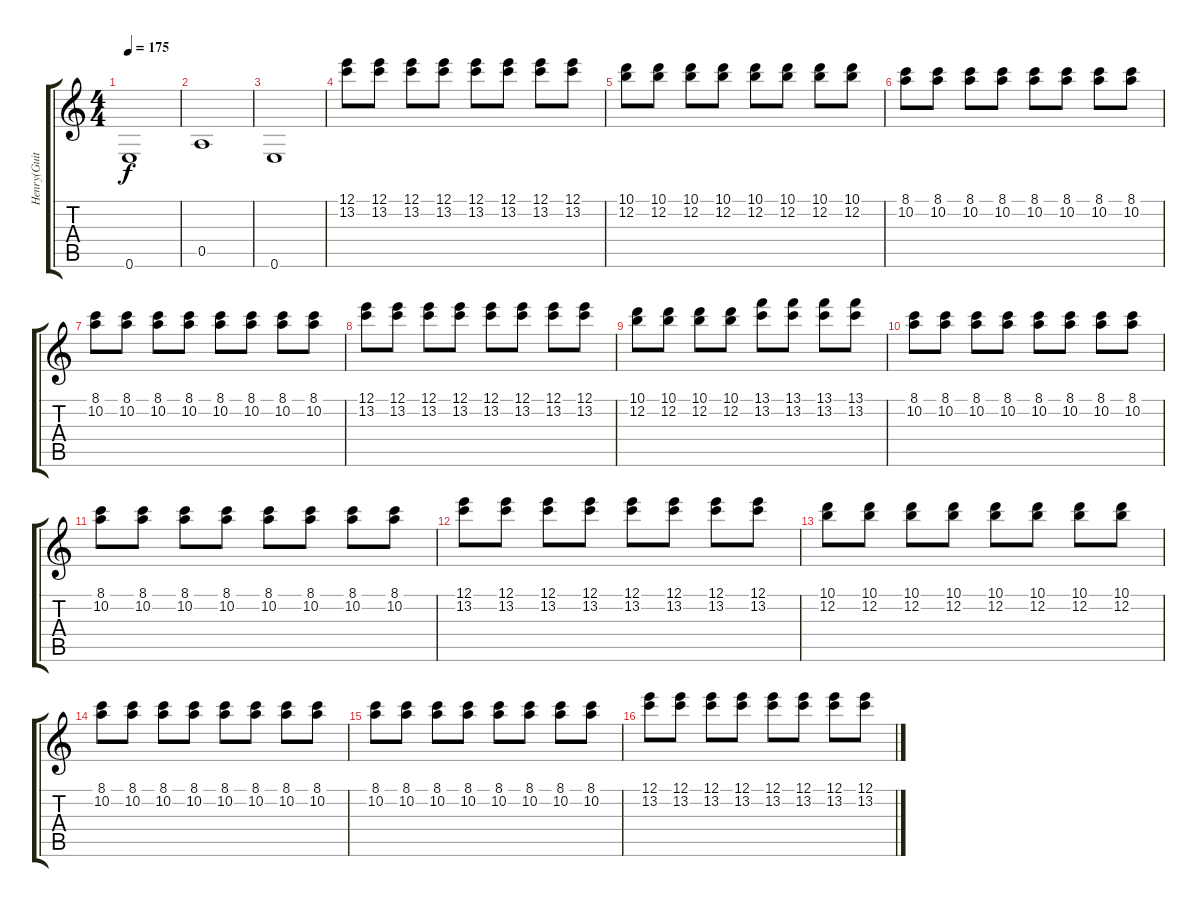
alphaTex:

\track ("Henry(Guitarra)" "Henry(Guit") {instrument electricguitarclean}
\staff {score tabs}
\tuning (E4 B3 G3 D3 A2 E2) {hide}
\ts (4 4)
\tempo 175
\clef g2
\ks c
0.6.1{dy f} |
0.5.1 |
0.6.1 |
(12.1 13.2).8 (12.1 13.2).8 (12.1 13.2).8 (12.1 13.2).8 (12.1 13.2).8 (12.1 13.2).8 (12.1 13.2).8 (12.1 13.2).8 |
(10.1 12.2).8 (10.1 12.2).8 (10.1 12.2).8 (10.1 12.2).8 (10.1 12.2).8 (10.1 12.2).8 (10.1 12.2).8 (10.1 12.2).8 |
(8.1 10.2).8 (8.1 10.2).8 (8.1 10.2).8 (8.1 10.2).8 (8.1 10.2).8 (8.1 10.2).8 (8.1 10.2).8 (8.1 10.2).8 |
(8.1 10.2).8 (8.1 10.2).8 (8.1 10.2).8 (8.1 10.2).8 (8.1 10.2).8 (8.1 10.2).8 (8.1 10.2).8 (8.1 10.2).8 |
(12.1 13.2).8 (12.1 13.2).8 (12.1 13.2).8 (12.1 13.2).8 (12.1 13.2).8 (12.1 13.2).8 (12.1 13.2).8 (12.1 13.2).8 |
(10.1 12.2).8 (10.1 12.2).8 (10.1 12.2).8 (10.1 12.2).8 (13.1 13.2).8 (13.1 13.2).8 (13.1 13.2).8 (13.1 13.2).8 |
(8.1 10.2).8 (8.1 10.2).8 (8.1 10.2).8 (8.1 10.2).8 (8.1 10.2).8 (8.1 10.2).8 (8.1 10.2).8 (8.1 10.2).8 |
(8.1 10.2).8 (8.1 10.2).8 (8.1 10.2).8 (8.1 10.2).8 (8.1 10.2).8 (8.1 10.2).8 (8.1 10.2).8 (8.1 10.2).8 |
(12.1 13.2).8 (12.1 13.2).8 (12.1 13.2).8 (12.1 13.2).8 (12.1 13.2).8 (12.1 13.2).8 (12.1 13.2).8 (12.1 13.2).8 |
(10.1 12.2).8 (10.1 12.2).8 (10.1 12.2).8 (10.1 12.2).8 (10.1 12.2).8 (10.1 12.2).8 (10.1 12.2).8 (10.1 12.2).8 |
(8.1 10.2).8 (8.1 10.2).8 (8.1 10.2).8 (8.1 10.2).8 (8.1 10.2).8 (8.1 10.2).8 (8.1 10.2).8 (8.1 10.2).8 |
(8.1 10.2).8 (8.1 10.2).8 (8.1 10.2).8 (8.1 10.2).8 (8.1 10.2).8 (8.1 10.2).8 (8.1 10.2).8 (8.1 10.2).8 |
(12.1 13.2).8 (12.1 13.2).8 (12.1 13.2).8 (12.1 13.2).8 (12.1 13.2).8 (12.1 13.2).8 (12.1 13.2).8 (12.1 13.2).8
